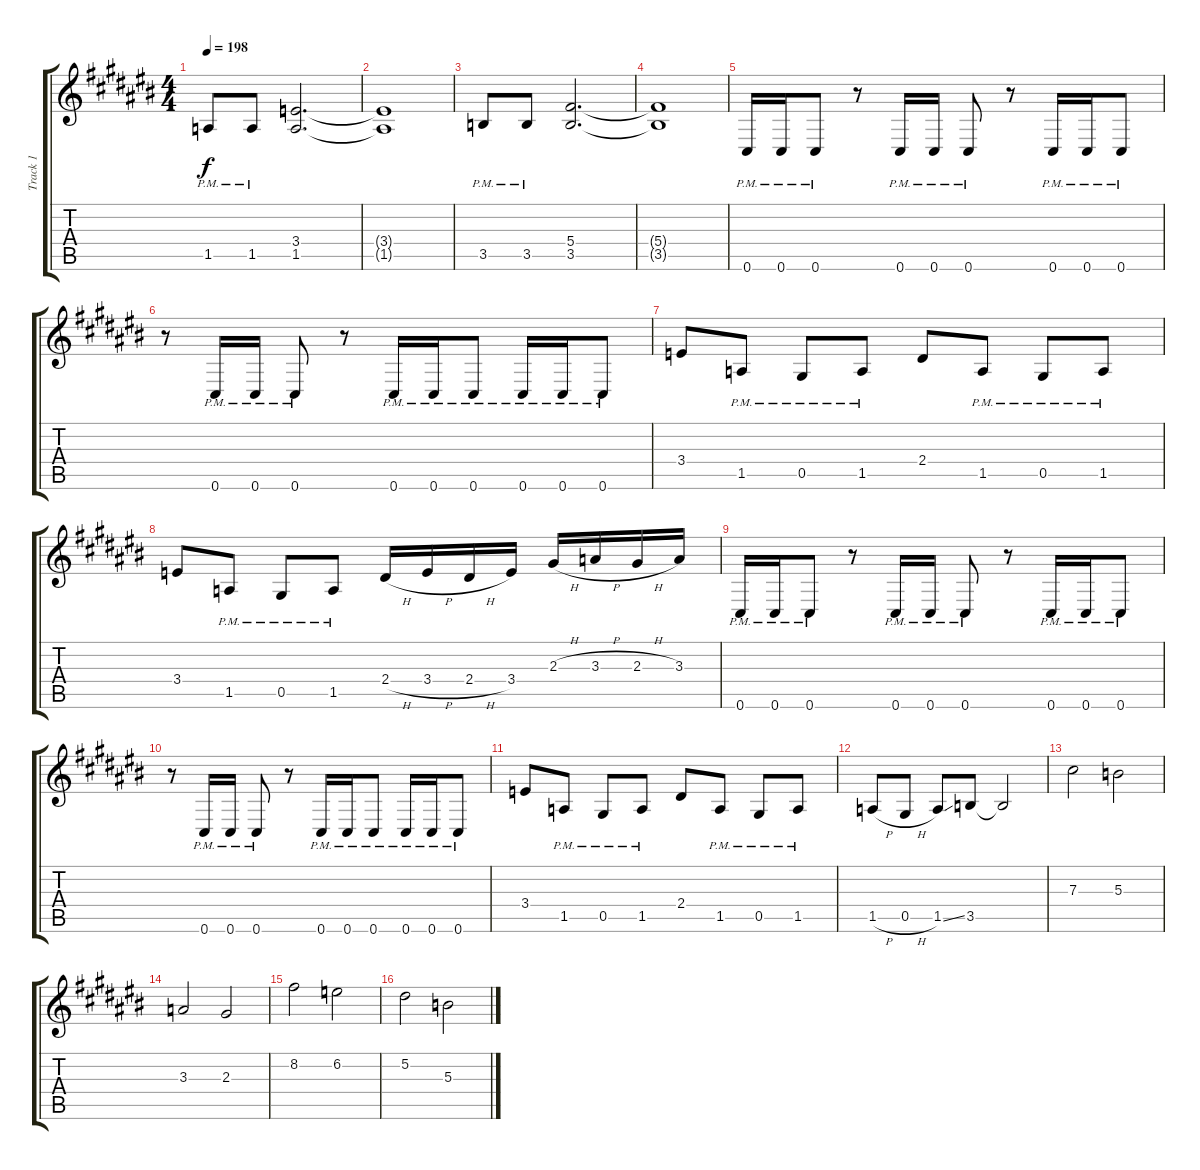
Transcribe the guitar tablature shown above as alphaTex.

\track ("Track 1" "Track 1") {instrument distortionguitar}
\staff {score tabs}
\tuning (Eb4 Bb3 Gb3 Db3 Ab2 Db2) {hide}
\ts (4 4)
\tempo 198
\clef g2
\ks c#
1.5{pm}.8{dy f} 1.5{pm}.8 (3.4 1.5).2{d} |
(3.4{t} 1.5{t}).1 |
3.5{pm}.8 3.5{pm}.8 (5.4 3.5).2{d} |
(5.4{t} 3.5{t}).1 |
0.6{pm}.16 0.6{pm}.16 0.6{pm}.8 r.8 0.6{pm}.16 0.6{pm}.16 0.6{pm}.8 r.8 0.6{pm}.16 0.6{pm}.16 0.6{pm}.8 |
r.8 0.6{pm}.16 0.6{pm}.16 0.6{pm}.8 r.8 0.6{pm}.16 0.6{pm}.16 0.6{pm}.8 0.6{pm}.16 0.6{pm}.16 0.6{pm}.8 |
3.4.8 1.5{pm}.8 0.5{pm}.8 1.5{pm}.8 2.4.8 1.5{pm}.8 0.5{pm}.8 1.5{pm}.8 |
3.4.8 1.5{pm}.8 0.5{pm}.8 1.5{pm}.8 2.4{h}.16 3.4{h}.16 2.4{h}.16 3.4.16 2.3{h}.16 3.3{h}.16 2.3{h}.16 3.3.16 |
0.6{pm}.16 0.6{pm}.16 0.6{pm}.8 r.8 0.6{pm}.16 0.6{pm}.16 0.6{pm}.8 r.8 0.6{pm}.16 0.6{pm}.16 0.6{pm}.8 |
r.8 0.6{pm}.16 0.6{pm}.16 0.6{pm}.8 r.8 0.6{pm}.16 0.6{pm}.16 0.6{pm}.8 0.6{pm}.16 0.6{pm}.16 0.6{pm}.8 |
3.4.8 1.5{pm}.8 0.5{pm}.8 1.5{pm}.8 2.4.8 1.5{pm}.8 0.5{pm}.8 1.5{pm}.8 |
1.5{h}.8 0.5{h}.8 1.5{ss}.8 3.5.8 3.5{t}.2 |
7.3.2 5.3.2 |
3.3.2 2.3.2 |
8.2.2 6.2.2 |
5.2.2 5.3.2
